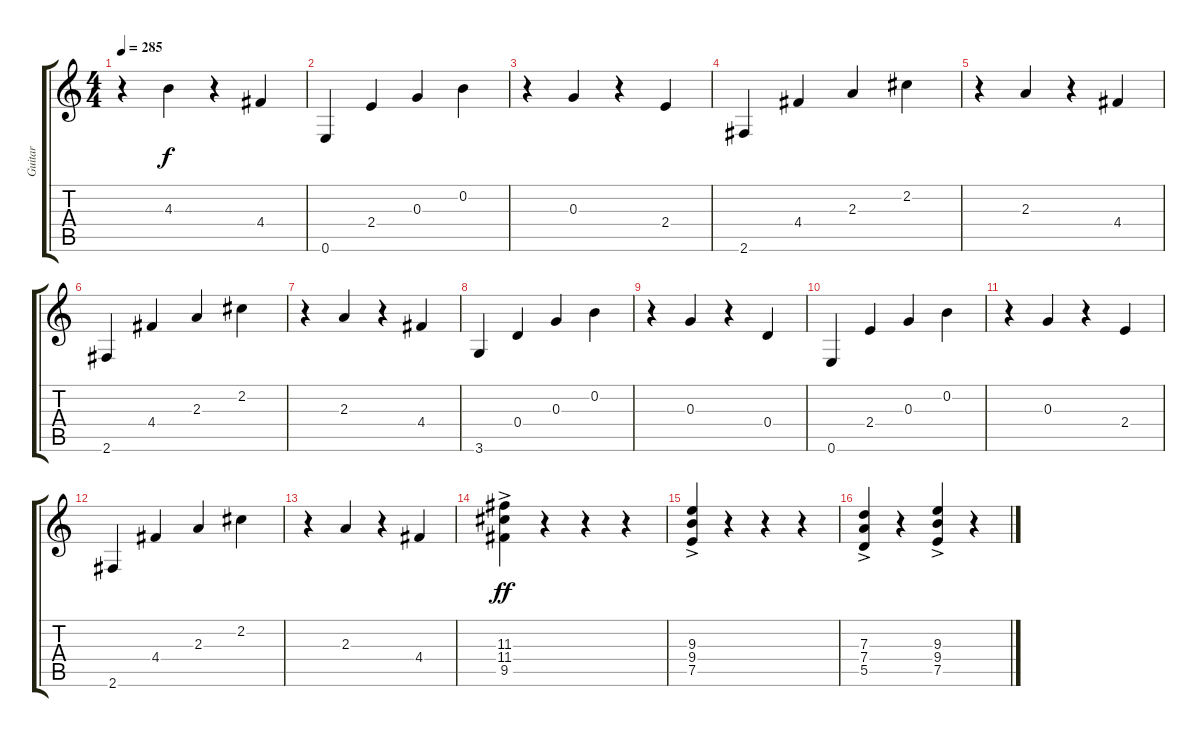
\track ("Guitar" "Guitar") {instrument acousticguitarsteel}
\staff {score tabs}
\tuning (E4 B3 G3 D3 A2 E2) {hide}
\ts (4 4)
\tempo 285
\clef g2
\ks c
r.4{dy f} 4.3.4 r.4 4.4.4 |
0.6.4 2.4.4 0.3.4 0.2.4 |
r.4 0.3.4 r.4 2.4.4 |
2.6.4 4.4.4 2.3.4 2.2.4 |
r.4 2.3.4 r.4 4.4.4 |
2.6.4 4.4.4 2.3.4 2.2.4 |
r.4 2.3.4 r.4 4.4.4 |
3.6.4 0.4.4 0.3.4 0.2.4 |
r.4 0.3.4 r.4 0.4.4 |
0.6.4 2.4.4 0.3.4 0.2.4 |
r.4 0.3.4 r.4 2.4.4 |
2.6.4 4.4.4 2.3.4 2.2.4 |
r.4 2.3.4 r.4 4.4.4 |
(11.3{ac} 11.4{ac} 9.5{ac}).4{dy ff} r.4 r.4 r.4 |
(9.3{ac} 9.4{ac} 7.5{ac}).4 r.4 r.4 r.4 |
(7.3{ac} 7.4{ac} 5.5{ac}).4 r.4 (9.3{ac} 9.4{ac} 7.5{ac}).4 r.4
